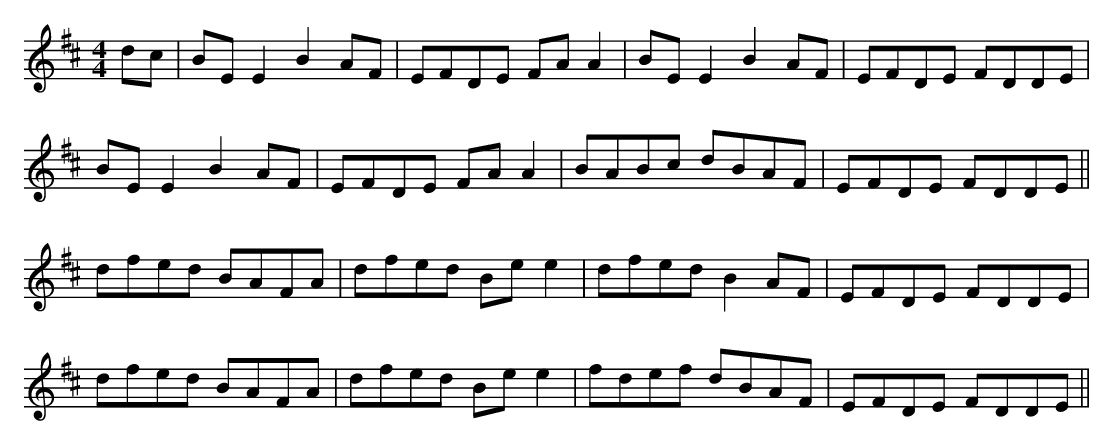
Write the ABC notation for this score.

X:1
M:4/4
K:Bmin
dc|BE E2 B2AF|EFDE FA A2|BE E2 B2AF|EFDE FDDE|
BE E2 B2AF|EFDE FA A2|BABc dBAF|EFDE FDDE||
dfed BAFA|dfed Be e2|dfed B2 AF|EFDE FDDE|
dfed BAFA|dfed Be e2|fdef dBAF|EFDE FDDE||
